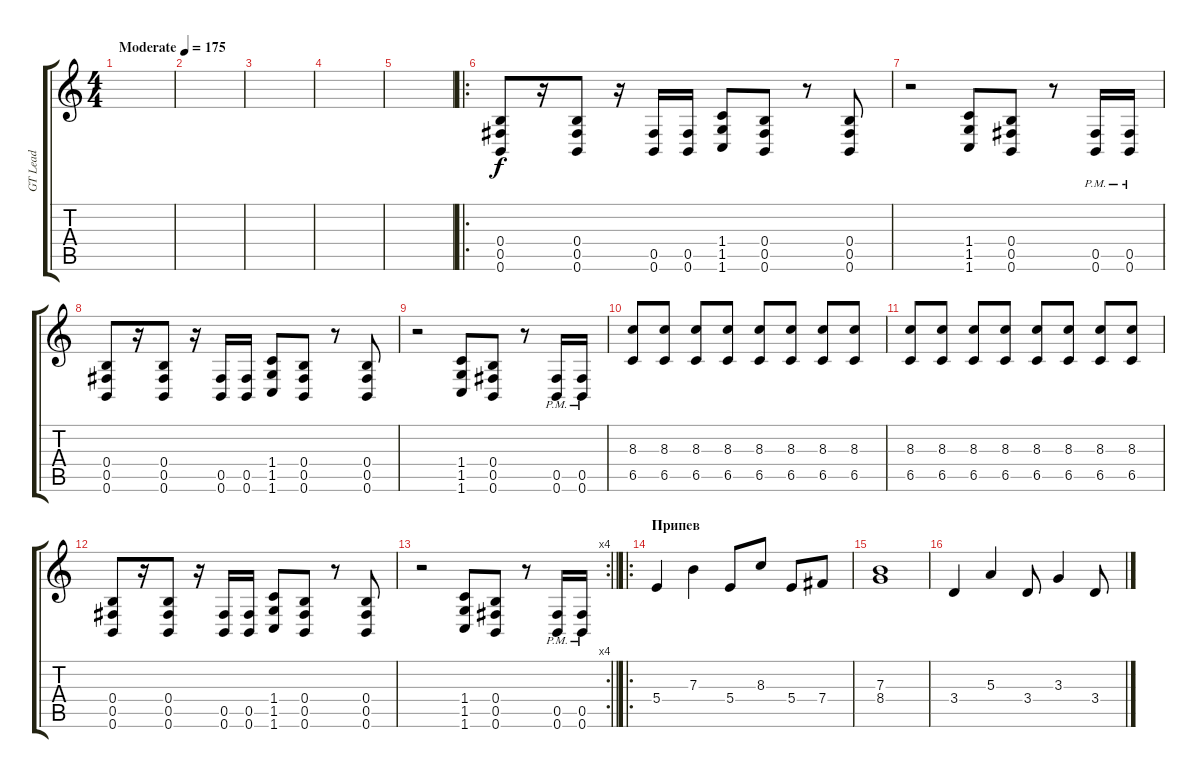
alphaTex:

\track ("GT Lead" "GT Lead") {instrument distortionguitar}
\staff {score tabs}
\tuning (Db4 Ab3 E3 B2 Gb2 B1) {hide}
\ts (4 4)
\tempo (175 "Moderate")
\clef g2
\ks c
|
|
|
|
|
\ro
(0.4 0.5 0.6).8 r.16 (0.4 0.5 0.6).8 r.16 (0.5 0.6).16 (0.5 0.6).16 (1.4 1.5 1.6).8 (0.4 0.5 0.6).8 r.8 (0.4 0.5 0.6).8 |
r.2 (1.4 1.5 1.6).8 (0.4 0.5 0.6).8 r.8 (0.5{pm} 0.6{pm}).16 (0.5{pm} 0.6{pm}).16 |
(0.4 0.5 0.6).8 r.16 (0.4 0.5 0.6).8 r.16 (0.5 0.6).16 (0.5 0.6).16 (1.4 1.5 1.6).8 (0.4 0.5 0.6).8 r.8 (0.4 0.5 0.6).8 |
r.2 (1.4 1.5 1.6).8 (0.4 0.5 0.6).8 r.8 (0.5{pm} 0.6{pm}).16 (0.5{pm} 0.6{pm}).16 |
(8.3 6.5).8 (8.3 6.5).8 (8.3 6.5).8 (8.3 6.5).8 (8.3 6.5).8 (8.3 6.5).8 (8.3 6.5).8 (8.3 6.5).8 |
(8.3 6.5).8 (8.3 6.5).8 (8.3 6.5).8 (8.3 6.5).8 (8.3 6.5).8 (8.3 6.5).8 (8.3 6.5).8 (8.3 6.5).8 |
(0.4 0.5 0.6).8 r.16 (0.4 0.5 0.6).8 r.16 (0.5 0.6).16 (0.5 0.6).16 (1.4 1.5 1.6).8 (0.4 0.5 0.6).8 r.8 (0.4 0.5 0.6).8 |
\rc 4
\barLineRight lightlight
r.2 (1.4 1.5 1.6).8 (0.4 0.5 0.6).8 r.8 (0.5{pm} 0.6{pm}).16 (0.5{pm} 0.6{pm}).16 |
\ro
\section ("" "Припев")
5.4.4 7.3.4 5.4.8 8.3.8 5.4.8 7.4.8 |
(7.3 8.4).1 |
3.4.4 5.3.4 3.4.8 3.3.4 3.4.8
